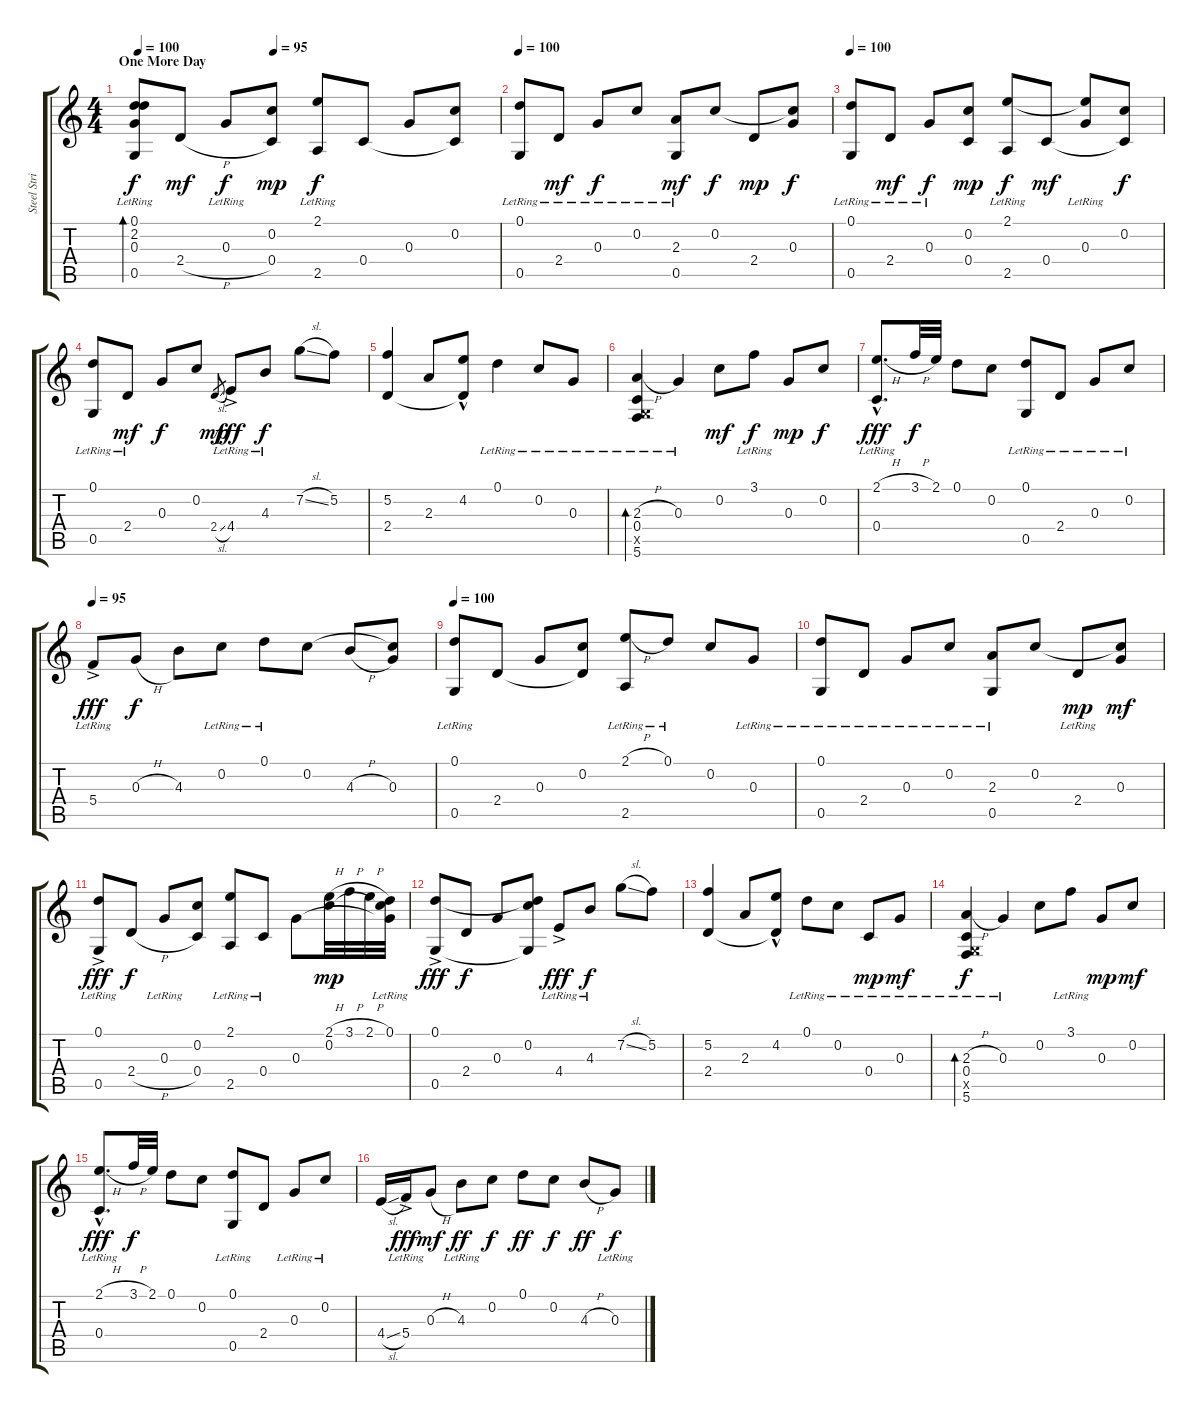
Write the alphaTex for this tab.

\track ("Steel String Guitar" "Steel Stri") {instrument acousticguitarnylon}
\staff {score tabs}
\tuning (D4 C4 G3 C3 G2 C2) {hide}
\ts (4 4)
\section ("" "One More Day")
\tempo 100
\tempo (95 0.375)
\tempo 100
\clef g2
\ks c
(0.1{lr} 2.2{lr} 0.3{lr} 0.5{lr}).8{bd 120 dy f instrument acousticguitarnylon} 2.4{h}.8{dy mf} 0.3{lr}.8{dy f} (0.2 0.4).8{dy mp} (2.1{lr} 2.5{lr}).8{dy f} 0.4.8 0.3.8 (0.2 0.4{t}).8 |
\tempo 100
(0.1{lr} 0.5{lr}).8 2.4{lr}.8{dy mf} 0.3{lr}.8{dy f} 0.2{lr}.8 (2.3 0.5{lr}).8{dy mf} 0.2.8{dy f} 2.4.8{dy mp} (0.2{t} 0.3).8{dy f} |
\tempo 100
(0.1{lr} 0.5{lr}).8 2.4{lr}.8{dy mf} 0.3{lr}.8{dy f} (0.2 0.4).8{dy mp} (2.1 2.5{lr}).8{dy f} 0.4.8{dy mf} (2.1{t} 0.3{lr}).8 (0.2 0.4{t}).8{dy f} |
(0.1{lr} 0.5{lr}).8 2.4{lr}.8{dy mf} 0.3.8{dy f} 0.2.8 2.4{sl}.8{gr dy mp} 4.4{ac lr}.8{dy fff} 4.3{lr}.8{dy f} 7.2{sl}.8 5.2.8 |
(5.2 2.4).4 2.3.8 (4.2 2.4{hac t}).8 0.1{lr}.4 0.2{lr}.8 0.3{lr}.8 |
(2.3{h} 0.4{lr} 0.5{x} 5.6{lr}).4{bd 240} 0.3{lr}.4 0.2.8{dy mf} 3.1{lr}.8{dy f} 0.3.8{dy mp} 0.2.8{dy f} |
(2.1{h hac} 0.4{hac lr}).8{d dy fff} 3.1{h}.32{dy f} 2.1.32 0.1.8 0.2.8 (0.1{lr} 0.5{lr}).8 2.4{lr}.8 0.3{lr}.8 0.2{lr}.8 |
\tempo 95
5.4{ac lr}.8{dy fff} 0.3{h}.8{dy f} 4.3.8 0.2{lr}.8 0.1{lr}.8 0.2.8 4.3{h}.8 (0.2{t} 0.3).8 |
\tempo 100
(0.1{lr} 0.5{lr}).8 2.4.8 0.3.8 (0.2 2.4{t}).8 (2.1{h} 2.5{lr}).8 0.1{lr}.8 0.2.8 0.3{lr}.8 |
(0.1{lr} 0.5{lr}).8 2.4{lr}.8 0.3{lr}.8 0.2{lr}.8 (2.3 0.5{lr}).8 0.2.8 2.4{lr}.8{dy mp} (0.2{t} 0.3).8{dy mf} |
(0.1{ac lr} 0.5{lr}).8{dy fff} 2.4{h}.8{dy f} 0.3{lr}.8 (0.2 0.4).8 (2.1{lr} 2.5{lr}).8 0.4{lr}.8 0.3.8 (2.1{h} 0.2).32{dy mp} 3.1{h}.32 2.1{h}.32 (0.1{lr} 0.2{t} 0.3{t}).32 |
(0.1{ac} 0.5).8{dy fff} 2.4.8{dy f} 0.3.8 (0.1{t} 0.2 0.5{t}).8 4.4{ac lr}.8{dy fff} 4.3{lr}.8{dy f} 7.2{sl}.8 5.2.8 |
(5.2 2.4).4 2.3.8 (4.2 2.4{hac t}).8 0.1{lr}.8 0.2{lr}.8 0.4{lr}.8{dy mp} 0.3{lr}.8{dy mf} |
(2.3{h} 0.4{lr} 0.5{x} 5.6{lr}).4{bd 240 dy f} 0.3{lr}.4 0.2.8 3.1{lr}.8 0.3.8{dy mp} 0.2.8{dy mf} |
(2.1{h hac} 0.4{hac lr}).8{d dy fff} 3.1{h}.32{dy f} 2.1.32 0.1.8 0.2.8 (0.1{lr} 0.5{lr}).8 2.4.8 0.3{lr}.8 0.2{lr}.8 |
4.4{sl}.16 5.4{ac lr}.16{dy fff} 0.3{h}.8{dy mf} 4.3{lr}.8{dy ff} 0.2.8{dy f} 0.1.8{dy ff} 0.2.8{dy f} 4.3{h}.8{dy ff} 0.3{lr}.8{dy f}
